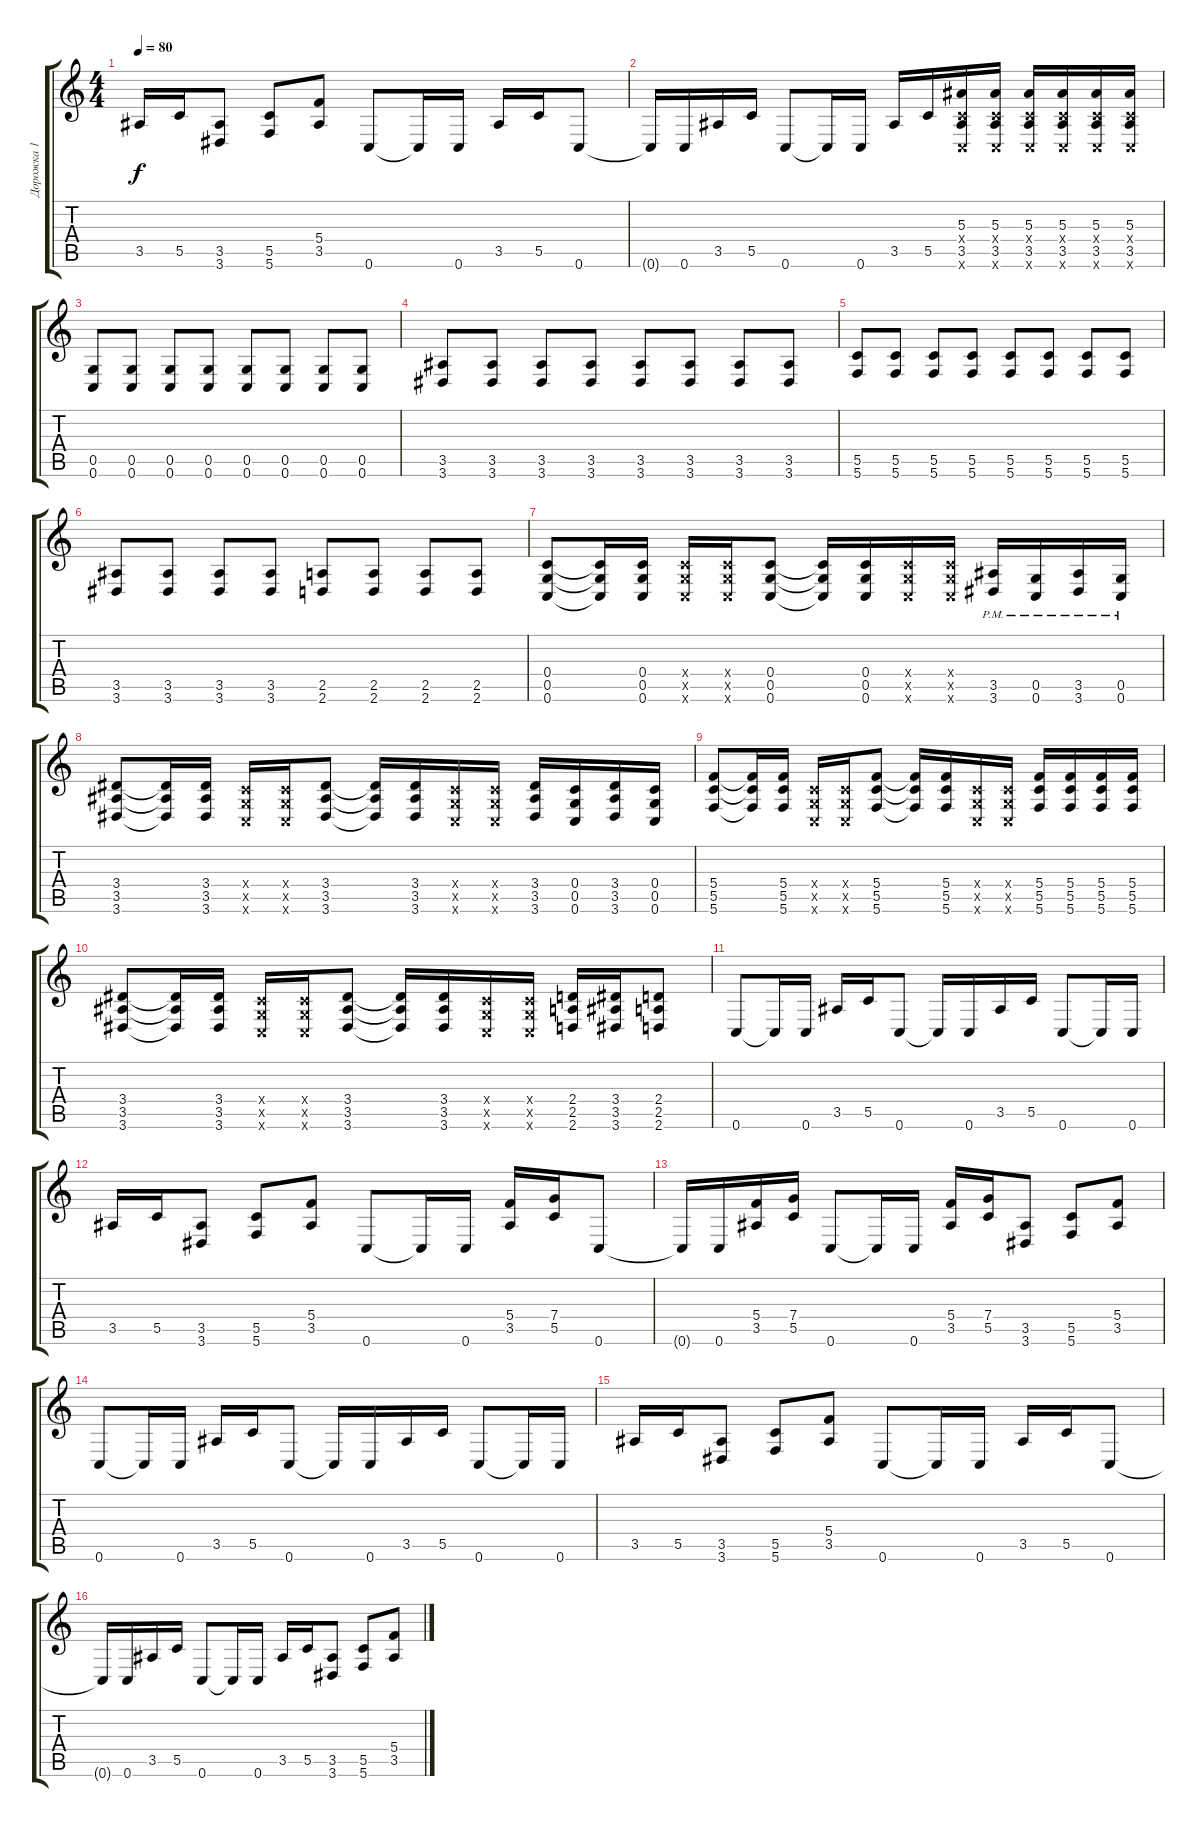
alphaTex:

\track ("Дорожка 1" "Дорожка 1") {instrument distortionguitar}
\staff {score tabs}
\tuning (D4 A3 F3 C3 G2 C2) {hide}
\ts (4 4)
\tempo 80
\clef g2
\ks c
3.5.16{dy f} 5.5.16 (3.5 3.6).8 (5.5 5.6).8 (5.4 3.5).8 0.6.8 0.6{t}.16 0.6.16 3.5.16 5.5.16 0.6.8 |
0.6{t}.16 0.6.16 3.5.16 5.5.16 0.6.8 0.6{t}.16 0.6.16 3.5.16 5.5.16 (5.3 0.4{x} 3.5 0.6{x}).16 (5.3 0.4{x} 3.5 0.6{x}).16 (5.3 0.4{x} 3.5 0.6{x}).16 (5.3 0.4{x} 3.5 0.6{x}).16 (5.3 0.4{x} 3.5 0.6{x}).16 (5.3 0.4{x} 3.5 0.6{x}).16 |
(0.5 0.6).8 (0.5 0.6).8 (0.5 0.6).8 (0.5 0.6).8 (0.5 0.6).8 (0.5 0.6).8 (0.5 0.6).8 (0.5 0.6).8 |
(3.5 3.6).8 (3.5 3.6).8 (3.5 3.6).8 (3.5 3.6).8 (3.5 3.6).8 (3.5 3.6).8 (3.5 3.6).8 (3.5 3.6).8 |
(5.5 5.6).8 (5.5 5.6).8 (5.5 5.6).8 (5.5 5.6).8 (5.5 5.6).8 (5.5 5.6).8 (5.5 5.6).8 (5.5 5.6).8 |
(3.5 3.6).8 (3.5 3.6).8 (3.5 3.6).8 (3.5 3.6).8 (2.5 2.6).8 (2.5 2.6).8 (2.5 2.6).8 (2.5 2.6).8 |
(0.4 0.5 0.6).8 (0.4{t} 0.5{t} 0.6{t}).16 (0.4 0.5 0.6).16 (0.4{x} 0.5{x} 0.6{x}).16 (0.4{x} 0.5{x} 0.6{x}).16 (0.4 0.5 0.6).8 (0.4{t} 0.5{t} 0.6{t}).16 (0.4 0.5 0.6).16 (0.4{x} 0.5{x} 0.6{x}).16 (0.4{x} 0.5{x} 0.6{x}).16 (3.5{pm} 3.6{pm}).16 (0.5{pm} 0.6{pm}).16 (3.5{pm} 3.6{pm}).16 (0.5{pm} 0.6{pm}).16 |
(3.4 3.5 3.6).8 (3.4{t} 3.5{t} 3.6{t}).16 (3.4 3.5 3.6).16 (0.4{x} 0.5{x} 0.6{x}).16 (0.4{x} 0.5{x} 0.6{x}).16 (3.4 3.5 3.6).8 (3.4{t} 3.5{t} 3.6{t}).16 (3.4 3.5 3.6).16 (0.4{x} 0.5{x} 0.6{x}).16 (0.4{x} 0.5{x} 0.6{x}).16 (3.4 3.5 3.6).16 (0.4 0.5 0.6).16 (3.4 3.5 3.6).16 (0.4 0.5 0.6).16 |
(5.4 5.5 5.6).8 (5.4{t} 5.5{t} 5.6{t}).16 (5.4 5.5 5.6).16 (0.4{x} 0.5{x} 0.6{x}).16 (0.4{x} 0.5{x} 0.6{x}).16 (5.4 5.5 5.6).8 (5.4{t} 5.5{t} 5.6{t}).16 (5.4 5.5 5.6).16 (0.4{x} 0.5{x} 0.6{x}).16 (0.4{x} 0.5{x} 0.6{x}).16 (5.4 5.5 5.6).16 (5.4 5.5 5.6).16 (5.4 5.5 5.6).16 (5.4 5.5 5.6).16 |
(3.4 3.5 3.6).8 (3.4{t} 3.5{t} 3.6{t}).16 (3.4 3.5 3.6).16 (0.4{x} 0.5{x} 0.6{x}).16 (0.4{x} 0.5{x} 0.6{x}).16 (3.4 3.5 3.6).8 (3.4{t} 3.5{t} 3.6{t}).16 (3.4 3.5 3.6).16 (0.4{x} 0.5{x} 0.6{x}).16 (0.4{x} 0.5{x} 0.6{x}).16 (2.4 2.5 2.6).16 (3.4 3.5 3.6).16 (2.4 2.5 2.6).8 |
0.6.8 0.6{t}.16 0.6.16 3.5.16 5.5.16 0.6.8 0.6{t}.16 0.6.16 3.5.16 5.5.16 0.6.8 0.6{t}.16 0.6.16 |
3.5.16 5.5.16 (3.5 3.6).8 (5.5 5.6).8 (5.4 3.5).8 0.6.8 0.6{t}.16 0.6.16 (5.4 3.5).16 (7.4 5.5).16 0.6.8 |
0.6{t}.16 0.6.16 (5.4 3.5).16 (7.4 5.5).16 0.6.8 0.6{t}.16 0.6.16 (5.4 3.5).16 (7.4 5.5).16 (3.5 3.6).8 (5.5 5.6).8 (5.4 3.5).8 |
0.6.8 0.6{t}.16 0.6.16 3.5.16 5.5.16 0.6.8 0.6{t}.16 0.6.16 3.5.16 5.5.16 0.6.8 0.6{t}.16 0.6.16 |
3.5.16 5.5.16 (3.5 3.6).8 (5.5 5.6).8 (5.4 3.5).8 0.6.8 0.6{t}.16 0.6.16 3.5.16 5.5.16 0.6.8 |
0.6{t}.16 0.6.16 3.5.16 5.5.16 0.6.8 0.6{t}.16 0.6.16 3.5.16 5.5.16 (3.5 3.6).8 (5.5 5.6).8 (5.4 3.5).8
